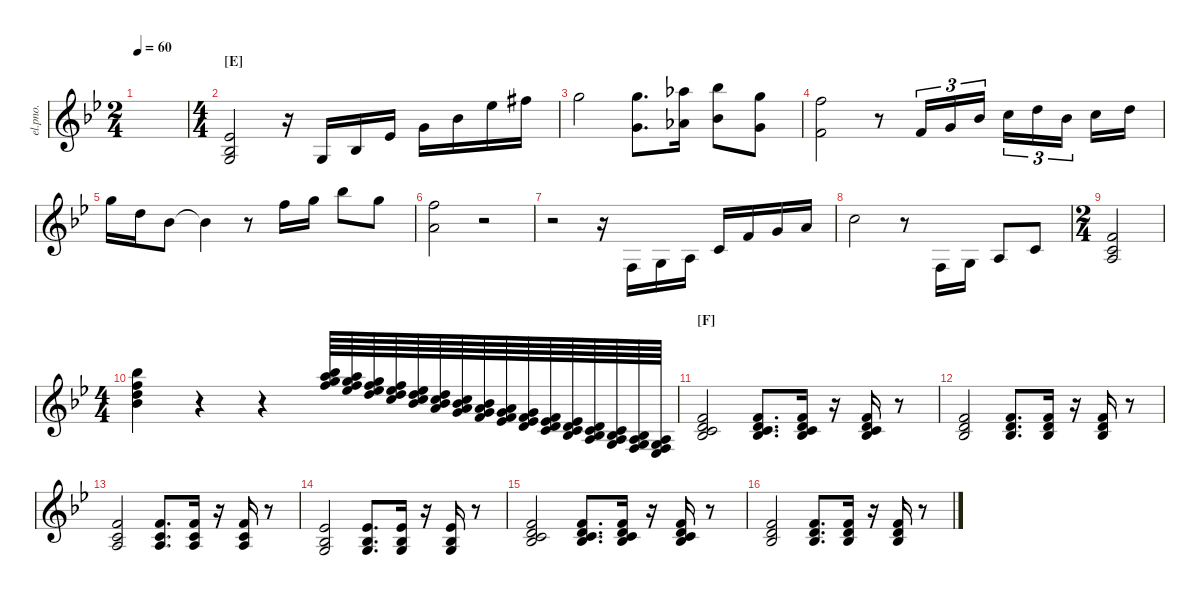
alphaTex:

\defaultSystemsLayout 4
\hideDynamics
\bracketExtendMode nobrackets
\otherSystemsTrackNameOrientation horizontal
\track ("Electric Piano" "el.pno.") {instrument electricgrandpiano}
\staff {score}
\tuning (E4 B3 G3 D3 A2 E2)
\ts (2 4)
\beaming (8 2 2)
\tempo 60
\clef g2
\ks bb
|
\ts (4 4)
\beaming (8 2 2 2 2)
\section ("E" "")
(4.2{acc b} 3.3{acc b} 5.4{acc forcenatural}).2{beam Up} r.16{beam Up} 0.3{acc forcenatural}.16{beam Up} 3.3{acc b}.16{beam Up} 4.2{acc b}.16{beam Up} 3.1{acc forcenatural}.16{beam Down} 6.1{acc b}.16{beam Down} 11.1{acc b}.16{beam Down} 14.1{acc #}.16{beam Down} |
15.1{acc forcenatural}.2{beam Down} (15.1{acc forcenatural} 8.2{acc forcenatural}).8{d beam Down} (16.1{acc b} 9.2{acc b}).16{beam Down} (18.1{acc b} 11.2{acc b}).8{beam Down} (15.1{acc forcenatural} 8.2{acc forcenatural}).8{beam Down} |
(1.1{acc forcenatural} 18.2{acc forcenatural}).2{beam Down} r.8{beam Down} 1.1{acc forcenatural}.16{tu (3 2) beam Up} 3.1{acc forcenatural}.16{tu (3 2) beam Up} 6.1{acc b}.16{tu (3 2) beam Up} 8.1{acc forcenatural}.16{tu (3 2) beam Down} 10.1{acc forcenatural}.16{tu (3 2) beam Down} 6.1{acc b}.16{tu (3 2) beam Down} 8.1{acc forcenatural}.16{beam Down} 10.1{acc forcenatural}.16{beam Down} |
15.1{acc forcenatural}.16{beam Down} 10.1{acc forcenatural}.16{beam Down} 6.1{acc b}.8{beam Down} 6.1{t acc b}.4{beam Down} r.8{beam Down} 13.1{acc forcenatural}.16{beam Down} 15.1{acc forcenatural}.16{beam Down} 18.1{acc b}.8{beam Down} 15.1{acc forcenatural}.8{beam Down} |
(5.1{acc forcenatural} 18.2{acc forcenatural}).2{beam Down} r.2{beam Down} |
r.2{beam Down} r.16{beam Down} 3.4{acc forcenatural}.16{beam Up} 0.3{acc forcenatural}.16{beam Up} 2.3{acc forcenatural}.16{beam Up} 1.2{acc forcenatural}.16{beam Up} 1.1{acc forcenatural}.16{beam Up} 3.1{acc forcenatural}.16{beam Up} 5.1{acc forcenatural}.16{beam Up} |
8.1{acc forcenatural}.2{beam Down} r.8{beam Down} 3.4{acc forcenatural}.16{beam Up} 0.3{acc forcenatural}.16{beam Up} 2.3{acc forcenatural}.8{beam Up} 1.2{acc forcenatural}.8{beam Up} |
\ts (2 4)
\beaming (8 2 2)
(1.1{acc forcenatural} 1.2{acc forcenatural} 2.3{acc forcenatural}).2{beam Up} |
\ts (4 4)
\beaming (8 2 2 2 2)
(6.1{acc b} 15.2{acc forcenatural} 22.3{acc forcenatural} 32.4{acc b}).4{beam Down} r.4{beam Down} r.4{beam Down} (18.1{acc b} 22.2{acc forcenatural} 24.3{acc forcenatural} 27.4{acc forcenatural}).64{beam Up} (17.1{acc forcenatural} 20.2{acc forcenatural} 22.3{acc forcenatural} 25.4{acc b}).64{beam Up} (15.1{acc forcenatural} 18.2{acc forcenatural} 20.3{acc b} 24.4{acc forcenatural}).64{beam Up} (13.1{acc forcenatural} 16.2{acc b} 19.3{acc forcenatural} 22.4{acc forcenatural}).64{beam Up} (11.1{acc b} 15.2{acc forcenatural} 17.3{acc forcenatural} 20.4{acc b}).64{beam Up} (10.1{acc forcenatural} 13.2{acc forcenatural} 15.3{acc b} 19.4{acc forcenatural}).64{beam Up} (8.1{acc forcenatural} 11.2{acc b} 14.3{acc forcenatural} 17.4{acc forcenatural}).64{beam Up} (6.1{acc b} 10.2{acc forcenatural} 12.3{acc forcenatural} 15.4{acc forcenatural}).64{beam Up} (5.1{acc forcenatural} 8.2{acc forcenatural} 10.3{acc forcenatural} 13.4{acc b}).64{beam Up} (3.1{acc forcenatural} 6.2{acc forcenatural} 8.3{acc b} 12.4{acc forcenatural}).64{beam Up} (1.1{acc forcenatural} 4.2{acc b} 7.3{acc forcenatural} 10.4{acc forcenatural}).64{beam Up} (4.2{acc b} 7.3{acc forcenatural} 10.4{acc forcenatural} 13.5{acc b}).64{beam Up} (3.2{acc forcenatural} 5.3{acc forcenatural} 8.4{acc b} 12.5{acc forcenatural}).64{beam Up} (1.2{acc forcenatural} 3.3{acc b} 7.4{acc forcenatural} 10.5{acc forcenatural}).64{beam Up} (3.3{acc b} 7.4{acc forcenatural} 10.5{acc forcenatural} 13.6{acc forcenatural}).64{beam Up} (2.3{acc forcenatural} 5.4{acc forcenatural} 8.5{acc forcenatural} 11.6{acc b}).64{beam Up} |
\section ("F" "")
(1.1{acc forcenatural} 3.2{acc forcenatural} 3.3{acc b} 10.4{acc forcenatural}).2{beam Up} (1.1{acc forcenatural} 3.2{acc forcenatural} 3.3{acc b} 10.4{acc forcenatural}).8{d beam Up} (1.1{acc forcenatural} 3.2{acc forcenatural} 3.3{acc b} 10.4{acc forcenatural}).16{beam Up} r.16{beam Up} (1.1{acc forcenatural} 3.2{acc forcenatural} 3.3{acc b} 10.4{acc forcenatural}).16{beam Up} r.8{beam Up} |
(3.3{acc b} 3.2{acc forcenatural} 1.1{acc forcenatural}).2{beam Up} (3.3{acc b} 3.2{acc forcenatural} 1.1{acc forcenatural}).8{d beam Up} (3.3{acc b} 3.2{acc forcenatural} 1.1{acc forcenatural}).16{beam Up} r.16{beam Up} (3.3{acc b} 3.2{acc forcenatural} 1.1{acc forcenatural}).16{beam Up} r.8{beam Up} |
(1.1{acc forcenatural} 1.2{acc forcenatural} 2.3{acc forcenatural}).2{beam Up} (1.1{acc forcenatural} 1.2{acc forcenatural} 2.3{acc forcenatural}).8{d beam Up} (1.1{acc forcenatural} 1.2{acc forcenatural} 2.3{acc forcenatural}).16{beam Up} r.16{beam Up} (1.1{acc forcenatural} 1.2{acc forcenatural} 2.3{acc forcenatural}).16{beam Up} r.8{beam Up} |
(4.2{acc b} 3.3{acc b} 5.4{acc forcenatural}).2{beam Up} (4.2{acc b} 3.3{acc b} 5.4{acc forcenatural}).8{d beam Up} (4.2{acc b} 3.3{acc b} 5.4{acc forcenatural}).16{beam Up} r.16{beam Up} (4.2{acc b} 3.3{acc b} 5.4{acc forcenatural}).16{beam Up} r.8{beam Up} |
(1.1{acc forcenatural} 3.2{acc forcenatural} 3.3{acc b} 10.4{acc forcenatural}).2{beam Up} (1.1{acc forcenatural} 3.2{acc forcenatural} 3.3{acc b} 10.4{acc forcenatural}).8{d beam Up} (1.1{acc forcenatural} 3.2{acc forcenatural} 3.3{acc b} 10.4{acc forcenatural}).16{beam Up} r.16{beam Up} (1.1{acc forcenatural} 3.2{acc forcenatural} 3.3{acc b} 10.4{acc forcenatural}).16{beam Up} r.8{beam Up} |
(3.3{acc b} 3.2{acc forcenatural} 1.1{acc forcenatural}).2{beam Up} (3.3{acc b} 3.2{acc forcenatural} 1.1{acc forcenatural}).8{d beam Up} (3.3{acc b} 3.2{acc forcenatural} 1.1{acc forcenatural}).16{beam Up} r.16{beam Up} (3.3{acc b} 3.2{acc forcenatural} 1.1{acc forcenatural}).16{beam Up} r.8{beam Up}
